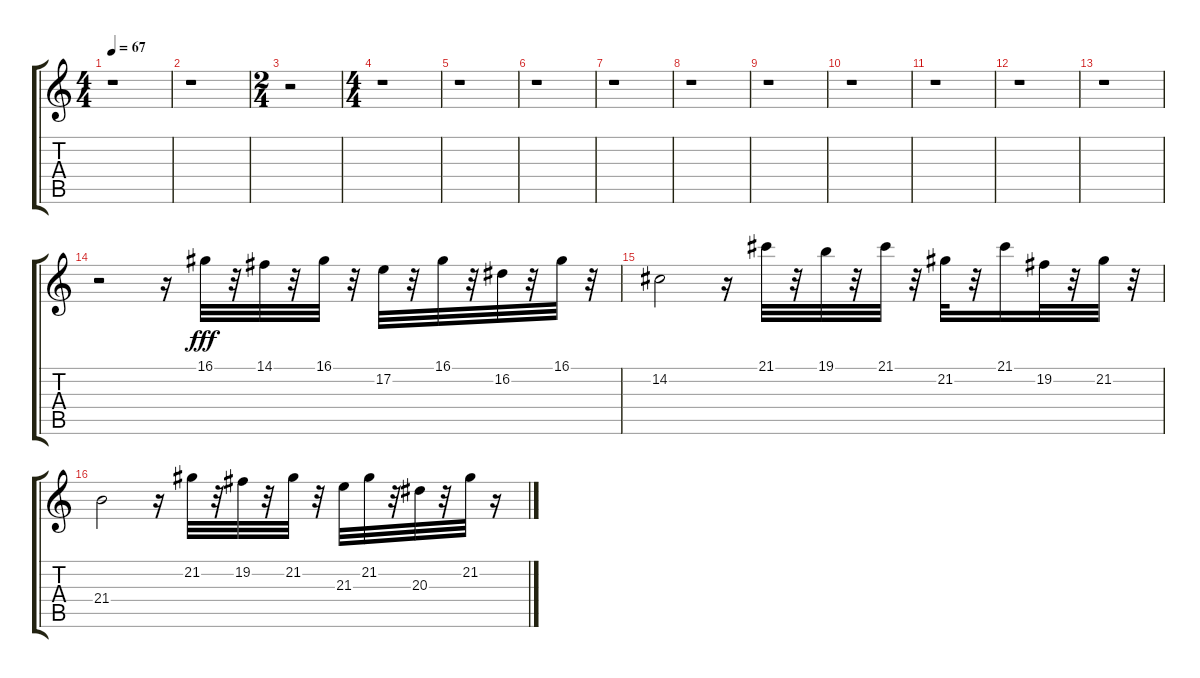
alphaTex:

\track "" {instrument fx5brightness}
\staff {score tabs}
\tuning (E4 B3 G3 D3 A2 E2) {hide}
\ts (4 4)
\tempo 67
\clef g2
\ks c
r.1{dy f} |
r.1 |
\ts (2 4)
r.2 |
\ts (4 4)
r.1 |
r.1 |
r.1 |
r.1 |
r.1 |
r.1 |
r.1 |
r.1 |
r.1 |
r.1 |
r.2 r.16 16.1.32{dy fff} r.32 14.1.32 r.32 16.1.32 r.32 17.2.32 r.32 16.1.32 r.32 16.2.32 r.32 16.1.32 r.32 |
14.2.2 r.16 21.1.32 r.32 19.1.32 r.32 21.1.32 r.32 21.2.32 r.32 21.1.16 19.2.32 r.32 21.2.32 r.32 |
21.4.2 r.16 21.2.32 r.32 19.2.32 r.32 21.2.32 r.32 21.3.32 21.2.32 r.32 20.3.32 r.32 21.2.32 r.16
